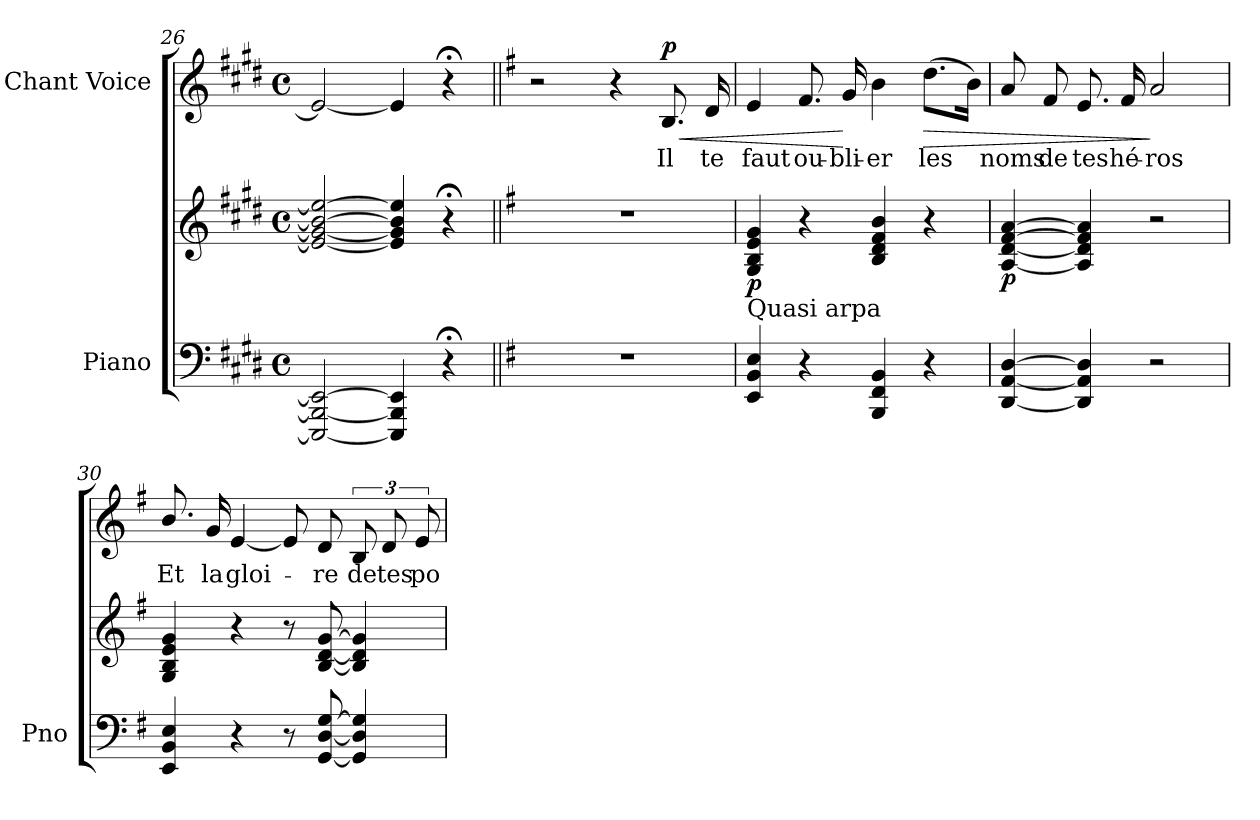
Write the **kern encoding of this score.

**kern	**kern	**dynam	**kern	**text	**dynam
*part2	*part2	*part2	*part1	*part1	*part1
*staff3	*staff2	*staff2/3	*staff1	*staff1	*staff1
*I"Piano	*	*	*I"Chant Voice	*	*
*I'Pno	*	*	*	*	*
*clefF4	*clefG2	*	*clefG2	*	*
*k[f#c#g#d#]	*k[f#c#g#d#]	*	*k[f#c#g#d#]	*	*
*M4/4	*M4/4	*	*M4/4	*	*
*met(c)	*met(c)	*	*met(c)	*	*
=26	=26	=26	=26	=26	=26
2EEE/_ 2BBB/_ 2EE/_	2e/_ 2g#/_ 2b/_ 2ee/_	.	2e/_	.	.
4EEE/] 4BBB/] 4EE/]	4e/] 4g#/] 4b/] 4ee/]	.	4e/]	.	.
4r;<	4r;<	.	4r;<	.	.
!!LO:LB:g=z
=27||	=27||	=27||	=27||	=27||	=27||
*k[f#]	*k[f#]	*	*k[f#]	*	*
1r	1r	.	2r	.	.
.	.	.	4r	.	.
!	!	!	!	!LO:LY:b	!LO:HP:b
!	!	!	!	!	!LO:DY:n=1:a
.	.	.	8.B/	Il	< p
!	!	!	!	!LO:LY:b	!
.	.	.	16d/	te	.
=28	=28	=28	=28	=28	=28
!	!LO:TX:b:t=Quasi arpa	!	!	!	!
!	!	!LO:DY:b	!	!LO:LY:b	!
4EE/ 4BB/ 4E/	4G/ 4B/ 4e/ 4g/	p	4e/	faut	.
!	!	!	!	!LO:LY:b	!
4r	4r	.	8.f#/	ou-	.
!	!	!	!	!LO:LY:b	!
.	.	.	16g/	-bli-	[
!	!	!LO:DY:b	!	!LO:LY:b	!
!	!	!LO:DY:n=1:b	!	!	!
4BBB/ 4FF#/ 4BB/	4B/ 4d/ 4f#/ 4b/	other-dynamics f	4b\	-er	.
!	!	!	!	!LO:LY:b	!LO:HP:b
4r	4r	.	(8.dd\L	les	>
.	.	.	16b\Jk)	.	.
=29	=29	=29	=29	=29	=29
!	!	!LO:DY:b	!	!LO:LY:b	!
[4DD/ [4AA/ [4D/	[4A/ [4d/ [>4f#/ [4a/	p	8a/	noms	.
!	!	!	!	!LO:LY:b	!
.	.	.	8f#/	de	.
!	!	!	!	!LO:LY:b	!
4DD/] 4AA/] 4D/]	4A/] 4d/] 4f#/] 4a/]	.	8.e/	tes	.
!	!	!	!	!LO:LY:b	!
.	.	.	16f#/	hé-	.
!	!	!	!	!LO:LY:b	!
2r	2r	.	2a/	-ros	]
=30	=30	=30	=30	=30	=30
!	!	!	!	!LO:LY:b	!
4EE/ 4BB/ 4E/	4G/ 4B/ 4e/ 4g/	.	8.b/	Et	.
!	!	!	!	!LO:LY:b	!
.	.	.	16g/	la	.
!	!	!	!	!LO:LY:b	!
4r	4r	.	[4e/	gloi-	.
8r	8r	.	8e/]	.	.
!	!	!	!	!LO:LY:b	!
[8GG/ [<8D/ [8G/	[8B/ [>8d/ [8g/	.	8d/	-re	.
!	!	!	!	!LO:LY:b	!
4GG/] 4D/] 4G/]	4B/] 4d/] 4g/]	.	12B/	de	.
!	!	!	!	!LO:LY:b	!
.	.	.	12d/	tes	.
!	!	!	!	!LO:LY:b	!
.	.	.	12e/	po-	.
=	=	=	=	=	=
*-	*-	*-	*-	*-	*-
